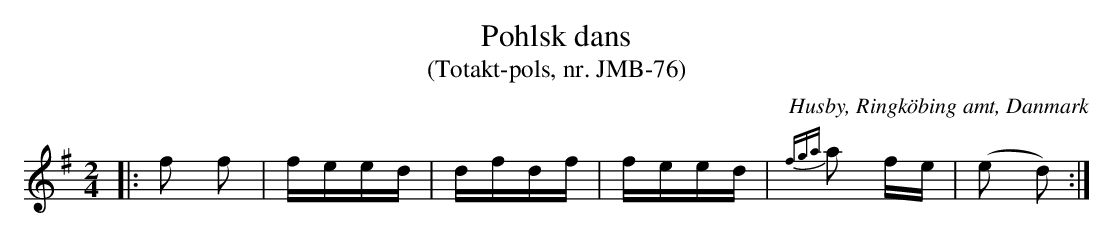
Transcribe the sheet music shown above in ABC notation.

X:1
T:Pohlsk dans
T:(Totakt-pols, nr. JMB-76)
O:Husby, Ringköbing amt, Danmark
M:2/4
L:1/16
K:G
|: f2 f2 | feed | dfdf | feed | {fga}a2 fe | (e2 d2) :|
